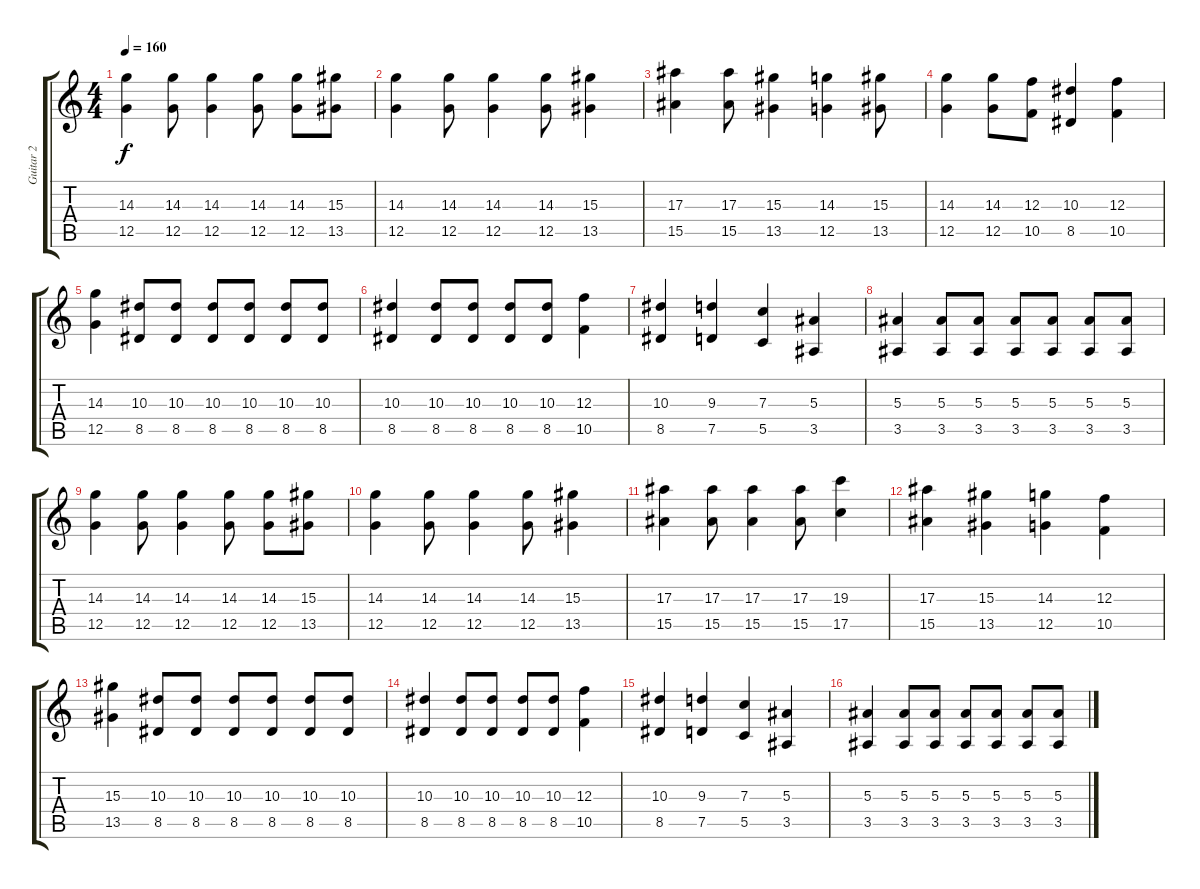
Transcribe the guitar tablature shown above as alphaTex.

\track ("Guitar 2" "Guitar 2") {instrument distortionguitar}
\staff {score tabs}
\tuning (C4 A3 F3 C3 G2 C2) {hide}
\ts (4 4)
\section ("" "")
\tempo 160
\clef g2
\ks c
(14.3 12.5).4{dy f} (14.3 12.5).8 (14.3 12.5).4 (14.3 12.5).8 (14.3 12.5).8 (15.3 13.5).8 |
(14.3 12.5).4 (14.3 12.5).8 (14.3 12.5).4 (14.3 12.5).8 (15.3 13.5).4 |
(17.3 15.5).4 (17.3 15.5).8 (15.3 13.5).4 (14.3 12.5).4 (15.3 13.5).8 |
(14.3 12.5).4 (14.3 12.5).8 (12.3 10.5).8 (10.3 8.5).4 (12.3 10.5).4 |
(14.3 12.5).4 (10.3 8.5).8 (10.3 8.5).8 (10.3 8.5).8 (10.3 8.5).8 (10.3 8.5).8 (10.3 8.5).8 |
(10.3 8.5).4 (10.3 8.5).8 (10.3 8.5).8 (10.3 8.5).8 (10.3 8.5).8 (12.3 10.5).4 |
(10.3 8.5).4 (9.3 7.5).4 (7.3 5.5).4 (5.3 3.5).4 |
(5.3 3.5).4 (5.3 3.5).8 (5.3 3.5).8 (5.3 3.5).8 (5.3 3.5).8 (5.3 3.5).8 (5.3 3.5).8 |
(14.3 12.5).4 (14.3 12.5).8 (14.3 12.5).4 (14.3 12.5).8 (14.3 12.5).8 (15.3 13.5).8 |
(14.3 12.5).4 (14.3 12.5).8 (14.3 12.5).4 (14.3 12.5).8 (15.3 13.5).4 |
(17.3 15.5).4 (17.3 15.5).8 (17.3 15.5).4 (17.3 15.5).8 (19.3 17.5).4 |
(17.3 15.5).4 (15.3 13.5).4 (14.3 12.5).4 (12.3 10.5).4 |
(15.3 13.5).4 (10.3 8.5).8 (10.3 8.5).8 (10.3 8.5).8 (10.3 8.5).8 (10.3 8.5).8 (10.3 8.5).8 |
(10.3 8.5).4 (10.3 8.5).8 (10.3 8.5).8 (10.3 8.5).8 (10.3 8.5).8 (12.3 10.5).4 |
(10.3 8.5).4 (9.3 7.5).4 (7.3 5.5).4 (5.3 3.5).4 |
(5.3 3.5).4 (5.3 3.5).8 (5.3 3.5).8 (5.3 3.5).8 (5.3 3.5).8 (5.3 3.5).8 (5.3 3.5).8
